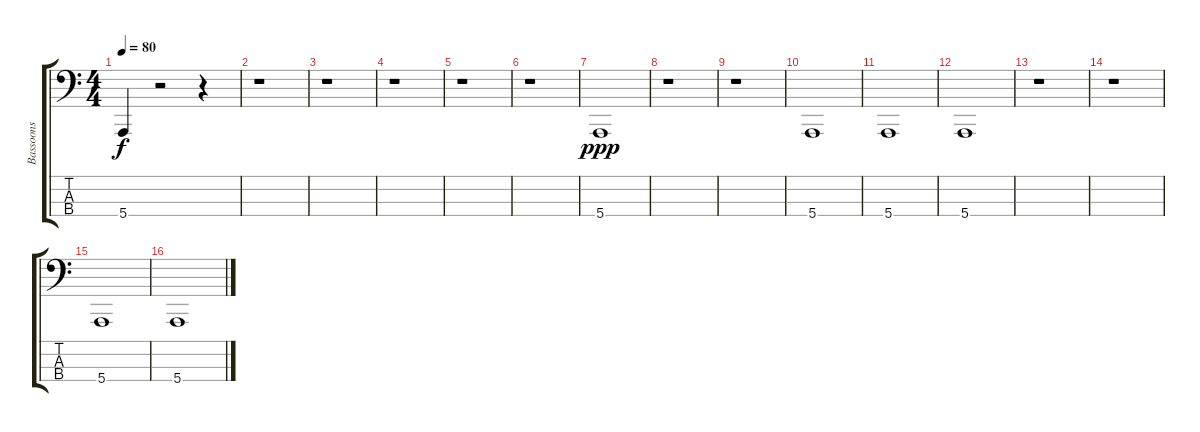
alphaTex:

\track ("Bassoons            " "Bassoons  ") {instrument bassoon}
\staff {score tabs}
\tuning (G2 D2 A1 E1) {hide}
\ts (4 4)
\tempo 80
\clef f4
\ks c
5.4.4{dy f} r.2 r.4 |
r.1 |
r.1 |
r.1 |
r.1 |
r.1 |
5.4.1{dy ppp} |
r.1 |
r.1 |
5.4.1 |
5.4.1 |
5.4.1 |
r.1 |
r.1 |
5.4.1 |
5.4.1
